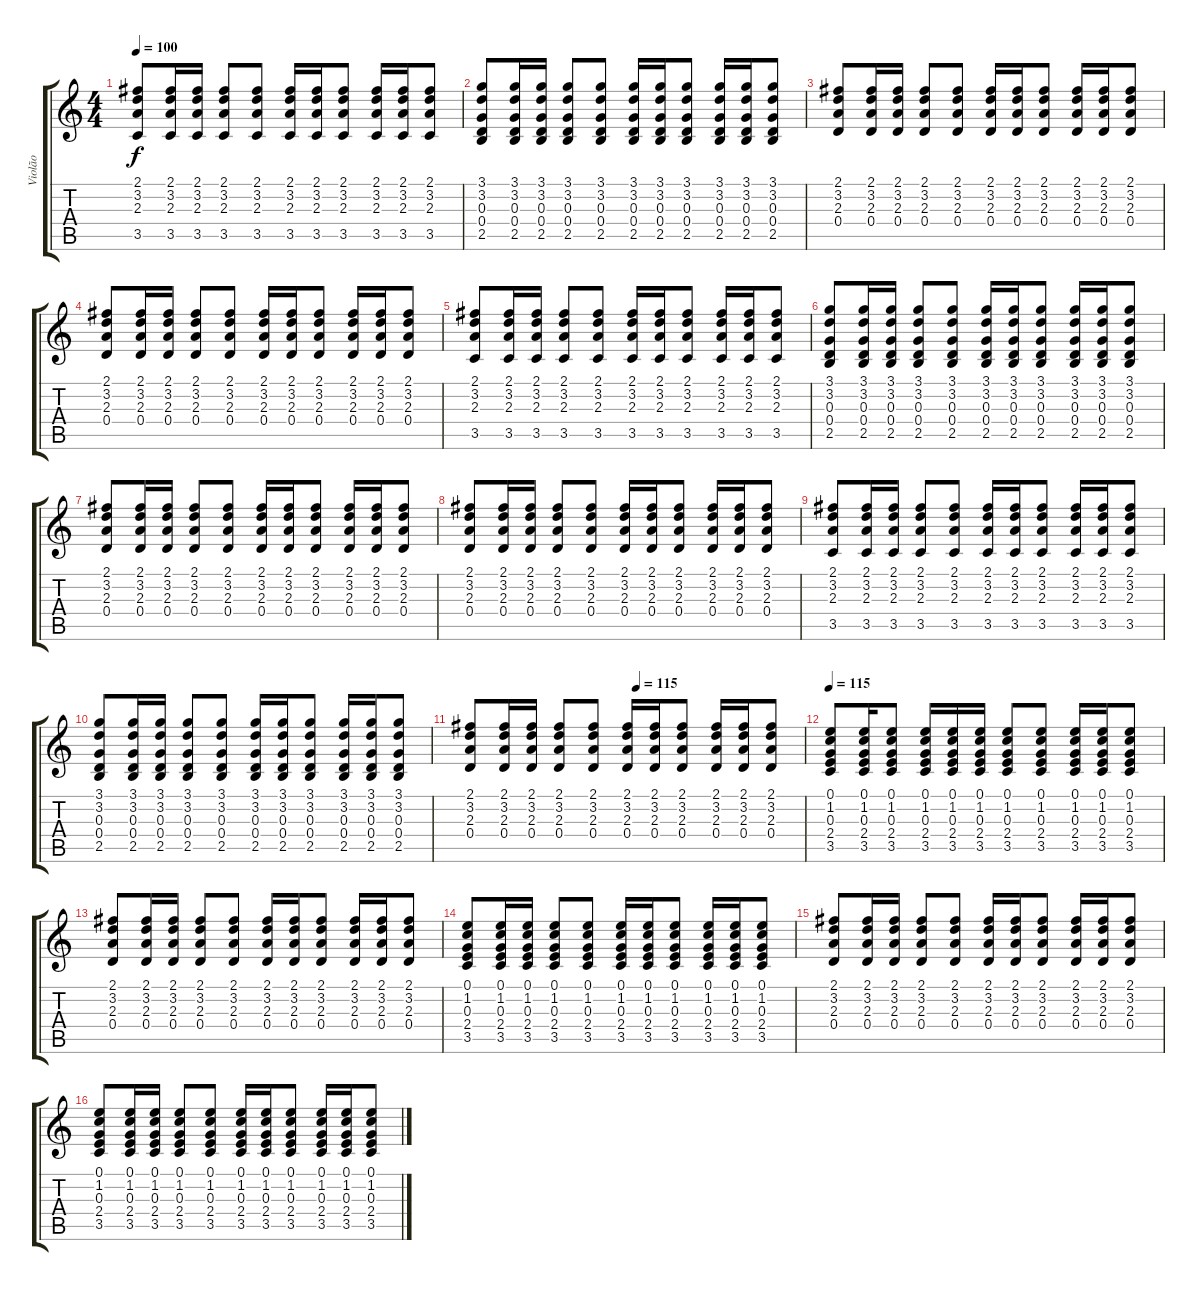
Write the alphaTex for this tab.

\track ("Violão" "Violão") {instrument acousticguitarsteel}
\staff {score tabs}
\tuning (E4 B3 G3 D3 A2 E2) {hide}
\ts (4 4)
\tempo 100
\clef g2
\ks c
(2.1 3.2 2.3 3.5).8{dy f} (2.1 3.2 2.3 3.5).16 (2.1 3.2 2.3 3.5).16 (2.1 3.2 2.3 3.5).8 (2.1 3.2 2.3 3.5).8 (2.1 3.2 2.3 3.5).16 (2.1 3.2 2.3 3.5).16 (2.1 3.2 2.3 3.5).8 (2.1 3.2 2.3 3.5).16 (2.1 3.2 2.3 3.5).16 (2.1 3.2 2.3 3.5).8 |
(3.1 3.2 0.3 0.4 2.5).8 (3.1 3.2 0.3 0.4 2.5).16 (3.1 3.2 0.3 0.4 2.5).16 (3.1 3.2 0.3 0.4 2.5).8 (3.1 3.2 0.3 0.4 2.5).8 (3.1 3.2 0.3 0.4 2.5).16 (3.1 3.2 0.3 0.4 2.5).16 (3.1 3.2 0.3 0.4 2.5).8 (3.1 3.2 0.3 0.4 2.5).16 (3.1 3.2 0.3 0.4 2.5).16 (3.1 3.2 0.3 0.4 2.5).8 |
(2.1 3.2 2.3 0.4).8 (2.1 3.2 2.3 0.4).16 (2.1 3.2 2.3 0.4).16 (2.1 3.2 2.3 0.4).8 (2.1 3.2 2.3 0.4).8 (2.1 3.2 2.3 0.4).16 (2.1 3.2 2.3 0.4).16 (2.1 3.2 2.3 0.4).8 (2.1 3.2 2.3 0.4).16 (2.1 3.2 2.3 0.4).16 (2.1 3.2 2.3 0.4).8 |
(2.1 3.2 2.3 0.4).8 (2.1 3.2 2.3 0.4).16 (2.1 3.2 2.3 0.4).16 (2.1 3.2 2.3 0.4).8 (2.1 3.2 2.3 0.4).8 (2.1 3.2 2.3 0.4).16 (2.1 3.2 2.3 0.4).16 (2.1 3.2 2.3 0.4).8 (2.1 3.2 2.3 0.4).16 (2.1 3.2 2.3 0.4).16 (2.1 3.2 2.3 0.4).8 |
(2.1 3.2 2.3 3.5).8 (2.1 3.2 2.3 3.5).16 (2.1 3.2 2.3 3.5).16 (2.1 3.2 2.3 3.5).8 (2.1 3.2 2.3 3.5).8 (2.1 3.2 2.3 3.5).16 (2.1 3.2 2.3 3.5).16 (2.1 3.2 2.3 3.5).8 (2.1 3.2 2.3 3.5).16 (2.1 3.2 2.3 3.5).16 (2.1 3.2 2.3 3.5).8 |
(3.1 3.2 0.3 0.4 2.5).8 (3.1 3.2 0.3 0.4 2.5).16 (3.1 3.2 0.3 0.4 2.5).16 (3.1 3.2 0.3 0.4 2.5).8 (3.1 3.2 0.3 0.4 2.5).8 (3.1 3.2 0.3 0.4 2.5).16 (3.1 3.2 0.3 0.4 2.5).16 (3.1 3.2 0.3 0.4 2.5).8 (3.1 3.2 0.3 0.4 2.5).16 (3.1 3.2 0.3 0.4 2.5).16 (3.1 3.2 0.3 0.4 2.5).8 |
(2.1 3.2 2.3 0.4).8 (2.1 3.2 2.3 0.4).16 (2.1 3.2 2.3 0.4).16 (2.1 3.2 2.3 0.4).8 (2.1 3.2 2.3 0.4).8 (2.1 3.2 2.3 0.4).16 (2.1 3.2 2.3 0.4).16 (2.1 3.2 2.3 0.4).8 (2.1 3.2 2.3 0.4).16 (2.1 3.2 2.3 0.4).16 (2.1 3.2 2.3 0.4).8 |
(2.1 3.2 2.3 0.4).8 (2.1 3.2 2.3 0.4).16 (2.1 3.2 2.3 0.4).16 (2.1 3.2 2.3 0.4).8 (2.1 3.2 2.3 0.4).8 (2.1 3.2 2.3 0.4).16 (2.1 3.2 2.3 0.4).16 (2.1 3.2 2.3 0.4).8 (2.1 3.2 2.3 0.4).16 (2.1 3.2 2.3 0.4).16 (2.1 3.2 2.3 0.4).8 |
(2.1 3.2 2.3 3.5).8 (2.1 3.2 2.3 3.5).16 (2.1 3.2 2.3 3.5).16 (2.1 3.2 2.3 3.5).8 (2.1 3.2 2.3 3.5).8 (2.1 3.2 2.3 3.5).16 (2.1 3.2 2.3 3.5).16 (2.1 3.2 2.3 3.5).8 (2.1 3.2 2.3 3.5).16 (2.1 3.2 2.3 3.5).16 (2.1 3.2 2.3 3.5).8 |
(3.1 3.2 0.3 0.4 2.5).8 (3.1 3.2 0.3 0.4 2.5).16 (3.1 3.2 0.3 0.4 2.5).16 (3.1 3.2 0.3 0.4 2.5).8 (3.1 3.2 0.3 0.4 2.5).8 (3.1 3.2 0.3 0.4 2.5).16 (3.1 3.2 0.3 0.4 2.5).16 (3.1 3.2 0.3 0.4 2.5).8 (3.1 3.2 0.3 0.4 2.5).16 (3.1 3.2 0.3 0.4 2.5).16 (3.1 3.2 0.3 0.4 2.5).8 |
\tempo (115 0.5)
(2.1 3.2 2.3 0.4).8 (2.1 3.2 2.3 0.4).16 (2.1 3.2 2.3 0.4).16 (2.1 3.2 2.3 0.4).8 (2.1 3.2 2.3 0.4).8 (2.1 3.2 2.3 0.4).16 (2.1 3.2 2.3 0.4).16 (2.1 3.2 2.3 0.4).8 (2.1 3.2 2.3 0.4).16 (2.1 3.2 2.3 0.4).16 (2.1 3.2 2.3 0.4).8 |
\tempo 115
(0.1 1.2 0.3 2.4 3.5).8 (0.1 1.2 0.3 2.4 3.5).16 (0.1 1.2 0.3 2.4 3.5).8 (0.1 1.2 0.3 2.4 3.5).16 (0.1 1.2 0.3 2.4 3.5).16 (0.1 1.2 0.3 2.4 3.5).16 (0.1 1.2 0.3 2.4 3.5).8 (0.1 1.2 0.3 2.4 3.5).8 (0.1 1.2 0.3 2.4 3.5).16 (0.1 1.2 0.3 2.4 3.5).16 (0.1 1.2 0.3 2.4 3.5).8 |
(2.1 3.2 2.3 0.4).8 (2.1 3.2 2.3 0.4).16 (2.1 3.2 2.3 0.4).16 (2.1 3.2 2.3 0.4).8 (2.1 3.2 2.3 0.4).8 (2.1 3.2 2.3 0.4).16 (2.1 3.2 2.3 0.4).16 (2.1 3.2 2.3 0.4).8 (2.1 3.2 2.3 0.4).16 (2.1 3.2 2.3 0.4).16 (2.1 3.2 2.3 0.4).8 |
(0.1 1.2 0.3 2.4 3.5).8 (0.1 1.2 0.3 2.4 3.5).16 (0.1 1.2 0.3 2.4 3.5).16 (0.1 1.2 0.3 2.4 3.5).8 (0.1 1.2 0.3 2.4 3.5).8 (0.1 1.2 0.3 2.4 3.5).16 (0.1 1.2 0.3 2.4 3.5).16 (0.1 1.2 0.3 2.4 3.5).8 (0.1 1.2 0.3 2.4 3.5).16 (0.1 1.2 0.3 2.4 3.5).16 (0.1 1.2 0.3 2.4 3.5).8 |
(2.1 3.2 2.3 0.4).8 (2.1 3.2 2.3 0.4).16 (2.1 3.2 2.3 0.4).16 (2.1 3.2 2.3 0.4).8 (2.1 3.2 2.3 0.4).8 (2.1 3.2 2.3 0.4).16 (2.1 3.2 2.3 0.4).16 (2.1 3.2 2.3 0.4).8 (2.1 3.2 2.3 0.4).16 (2.1 3.2 2.3 0.4).16 (2.1 3.2 2.3 0.4).8 |
(0.1 1.2 0.3 2.4 3.5).8 (0.1 1.2 0.3 2.4 3.5).16 (0.1 1.2 0.3 2.4 3.5).16 (0.1 1.2 0.3 2.4 3.5).8 (0.1 1.2 0.3 2.4 3.5).8 (0.1 1.2 0.3 2.4 3.5).16 (0.1 1.2 0.3 2.4 3.5).16 (0.1 1.2 0.3 2.4 3.5).8 (0.1 1.2 0.3 2.4 3.5).16 (0.1 1.2 0.3 2.4 3.5).16 (0.1 1.2 0.3 2.4 3.5).8
